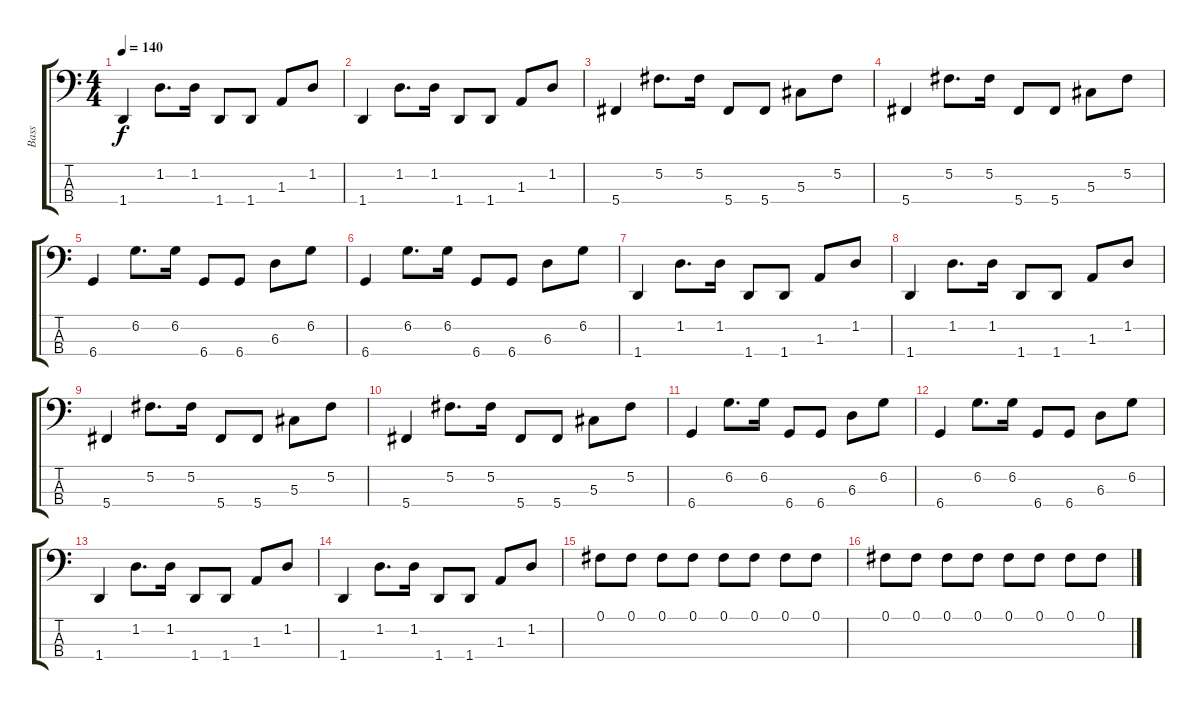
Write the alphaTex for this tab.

\track ("Bass" "Bass") {instrument electricbassfinger}
\staff {score tabs}
\tuning (Gb2 Db2 Ab1 Db1) {hide}
\ts (4 4)
\tempo 140
\clef f4
\ks c
1.4.4{dy f} 1.2.8{d} 1.2.16 1.4.8 1.4.8 1.3.8 1.2.8 |
1.4.4 1.2.8{d} 1.2.16 1.4.8 1.4.8 1.3.8 1.2.8 |
5.4.4 5.2.8{d} 5.2.16 5.4.8 5.4.8 5.3.8 5.2.8 |
5.4.4 5.2.8{d} 5.2.16 5.4.8 5.4.8 5.3.8 5.2.8 |
6.4.4 6.2.8{d} 6.2.16 6.4.8 6.4.8 6.3.8 6.2.8 |
6.4.4 6.2.8{d} 6.2.16 6.4.8 6.4.8 6.3.8 6.2.8 |
1.4.4 1.2.8{d} 1.2.16 1.4.8 1.4.8 1.3.8 1.2.8 |
1.4.4 1.2.8{d} 1.2.16 1.4.8 1.4.8 1.3.8 1.2.8 |
5.4.4 5.2.8{d} 5.2.16 5.4.8 5.4.8 5.3.8 5.2.8 |
5.4.4 5.2.8{d} 5.2.16 5.4.8 5.4.8 5.3.8 5.2.8 |
6.4.4 6.2.8{d} 6.2.16 6.4.8 6.4.8 6.3.8 6.2.8 |
6.4.4 6.2.8{d} 6.2.16 6.4.8 6.4.8 6.3.8 6.2.8 |
1.4.4 1.2.8{d} 1.2.16 1.4.8 1.4.8 1.3.8 1.2.8 |
1.4.4 1.2.8{d} 1.2.16 1.4.8 1.4.8 1.3.8 1.2.8 |
0.1.8 0.1.8 0.1.8 0.1.8 0.1.8 0.1.8 0.1.8 0.1.8 |
0.1.8 0.1.8 0.1.8 0.1.8 0.1.8 0.1.8 0.1.8 0.1.8
